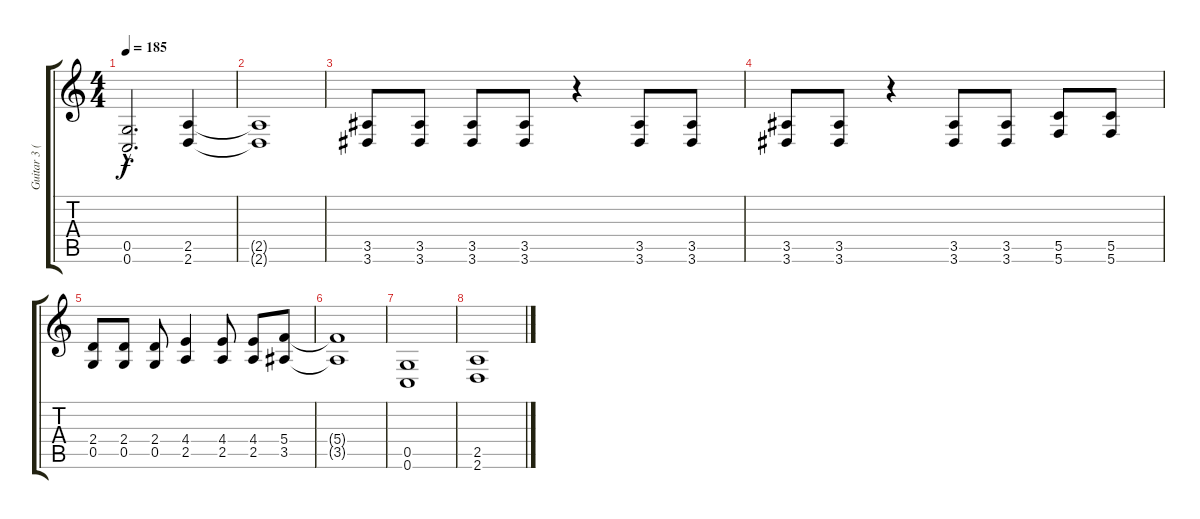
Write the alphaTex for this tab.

\track ("Guitar 3 (Rhytm)" "Guitar 3 (") {instrument distortionguitar}
\staff {score tabs}
\tuning (D4 A3 F3 C3 G2 C2) {hide}
\ts (4 4)
\tempo 185
\clef g2
\ks c
(0.5{hac} 0.6{hac}).2{d dy f} (2.5 2.6).4 |
(2.5{t} 2.6{t}).1 |
(3.5 3.6).8 (3.5 3.6).8 (3.5 3.6).8 (3.5 3.6).8 r.4 (3.5 3.6).8 (3.5 3.6).8 |
(3.5 3.6).8 (3.5 3.6).8 r.4 (3.5 3.6).8 (3.5 3.6).8 (5.5 5.6).8 (5.5 5.6).8 |
(2.4 0.5).8 (2.4 0.5).8 (2.4 0.5).8 (4.4 2.5).4 (4.4 2.5).8 (4.4 2.5).8 (5.4 3.5).8 |
(5.4{t} 3.5{t}).1 |
(0.5 0.6).1 |
(2.5 2.6).1
